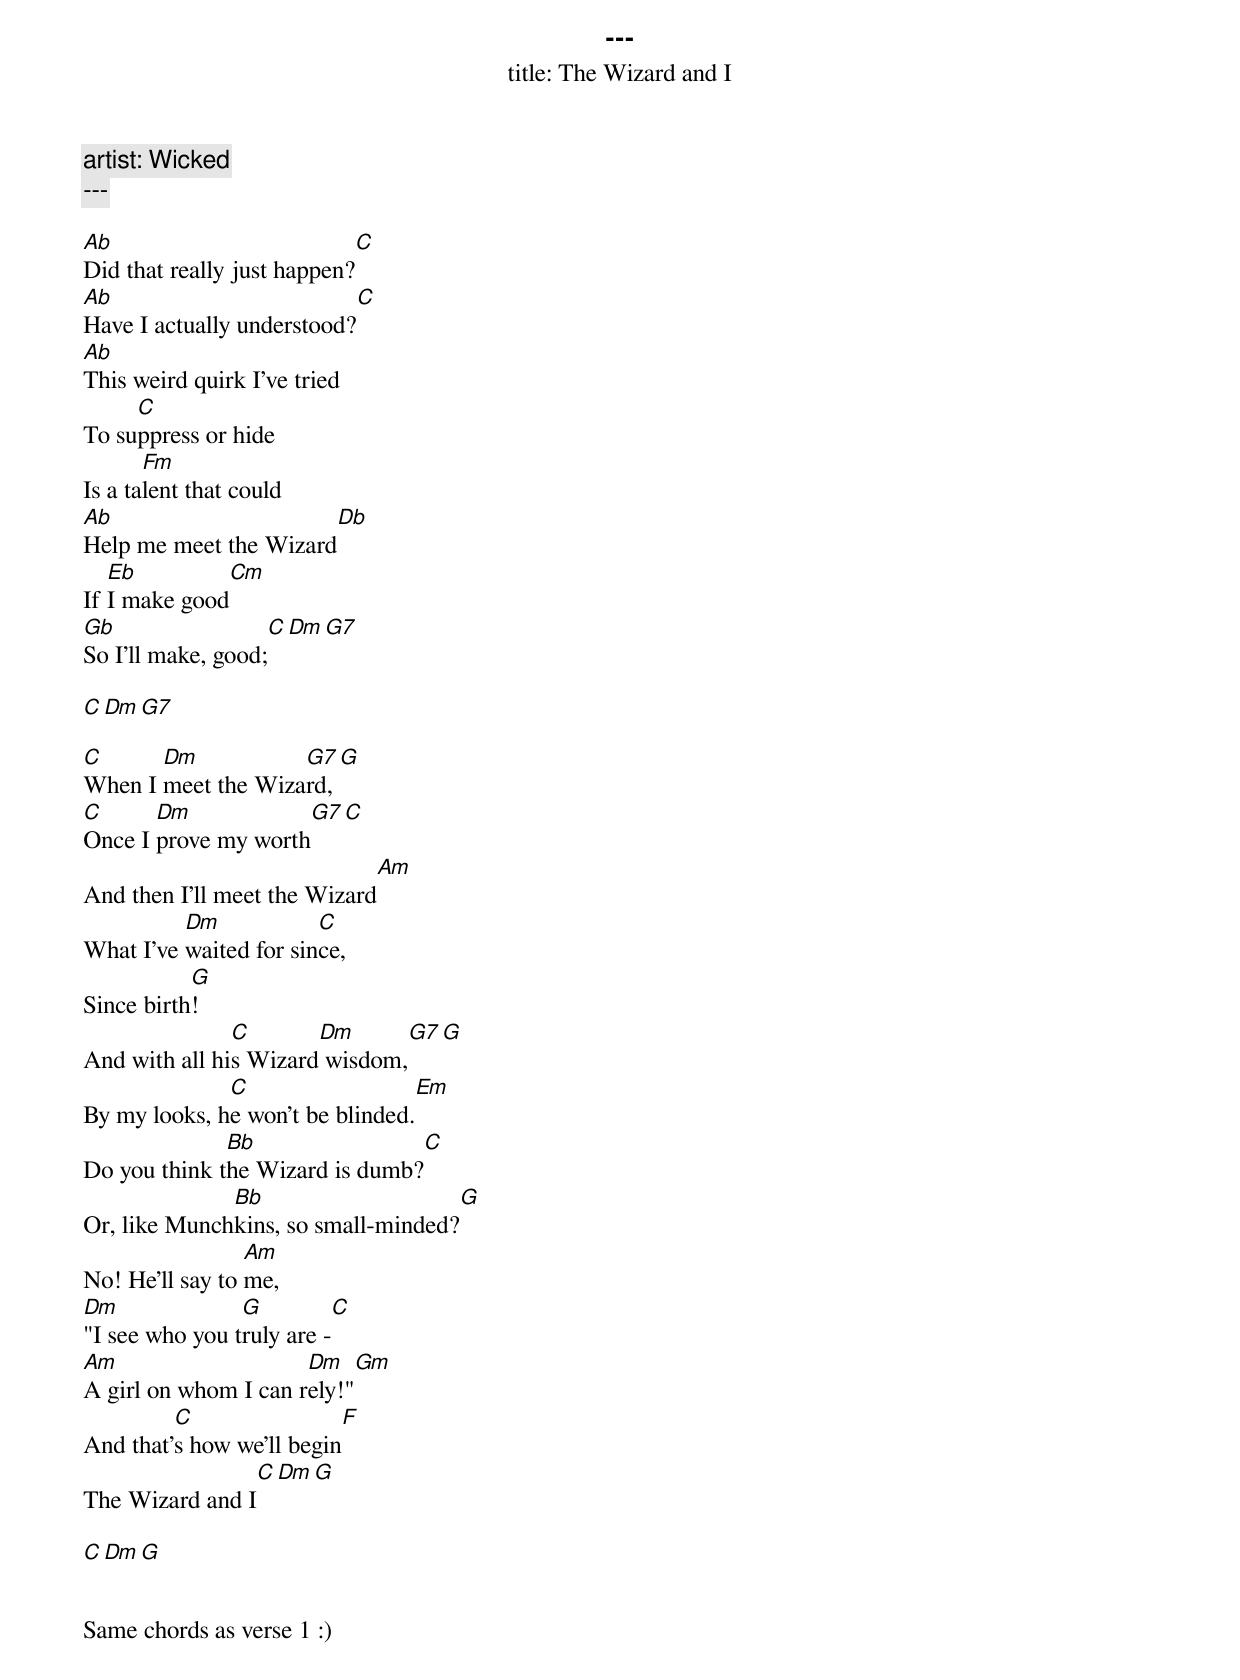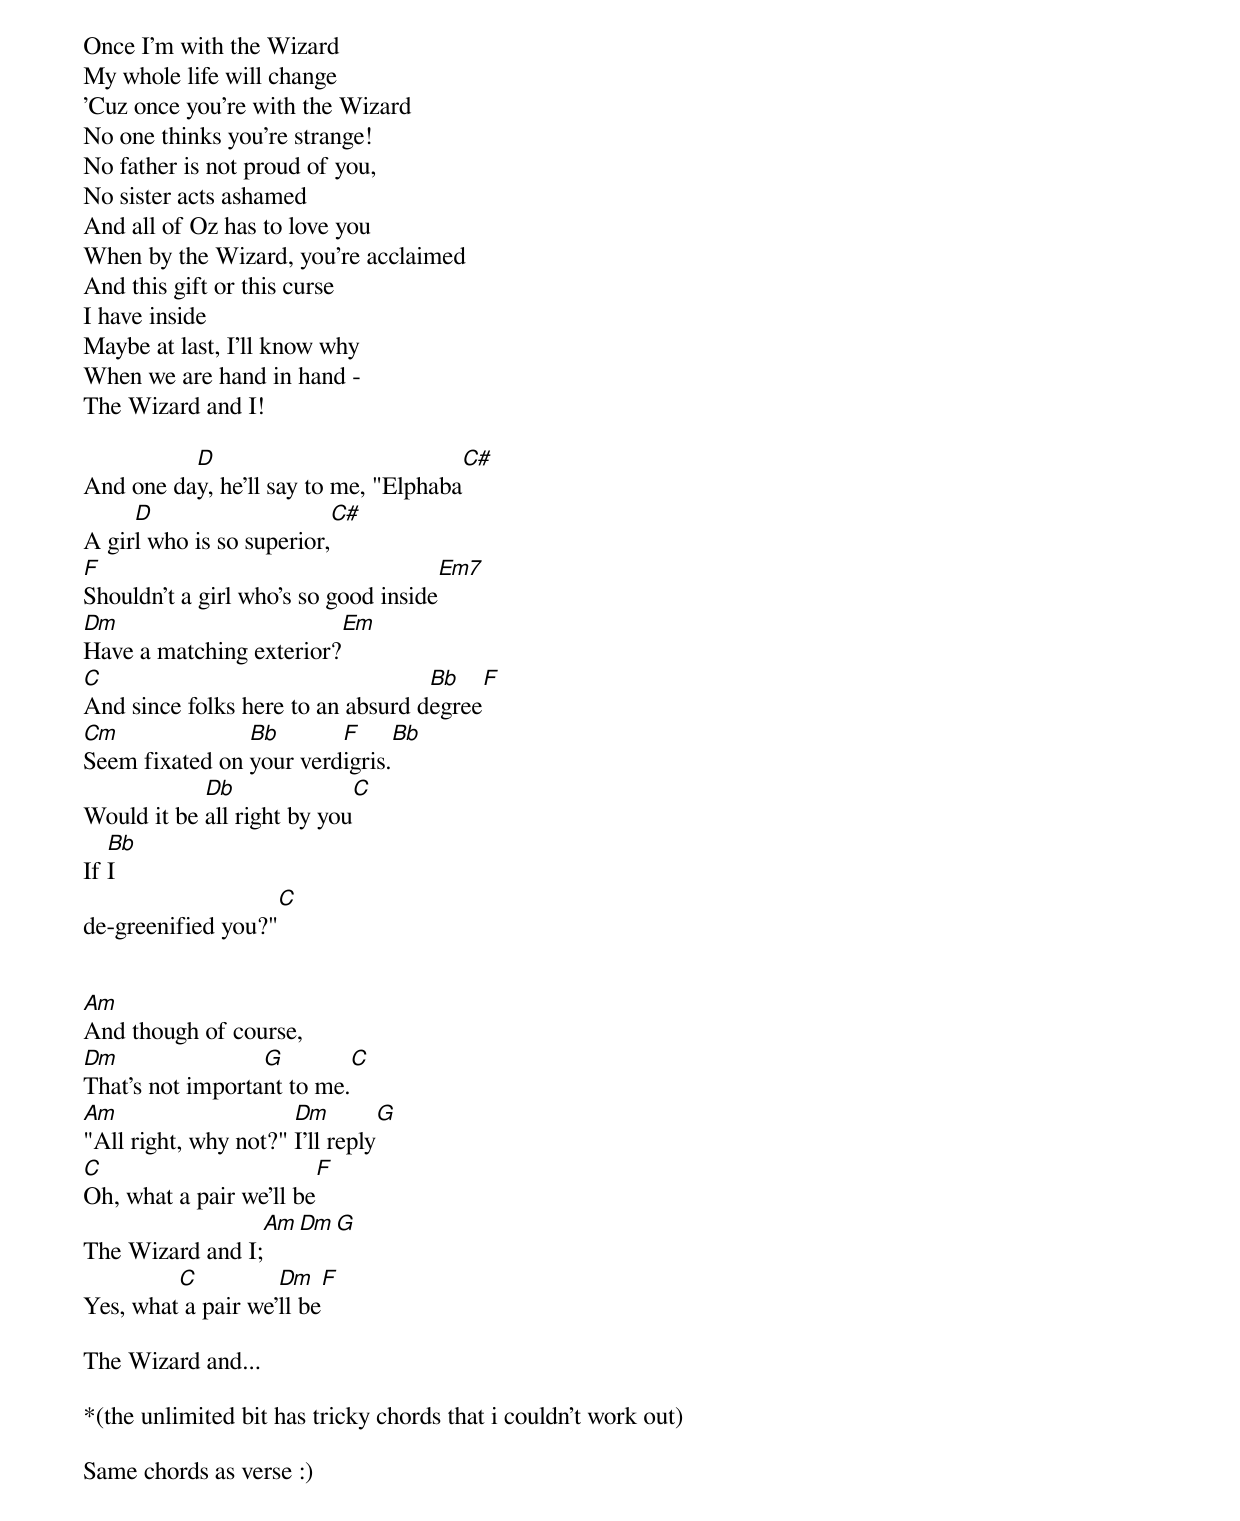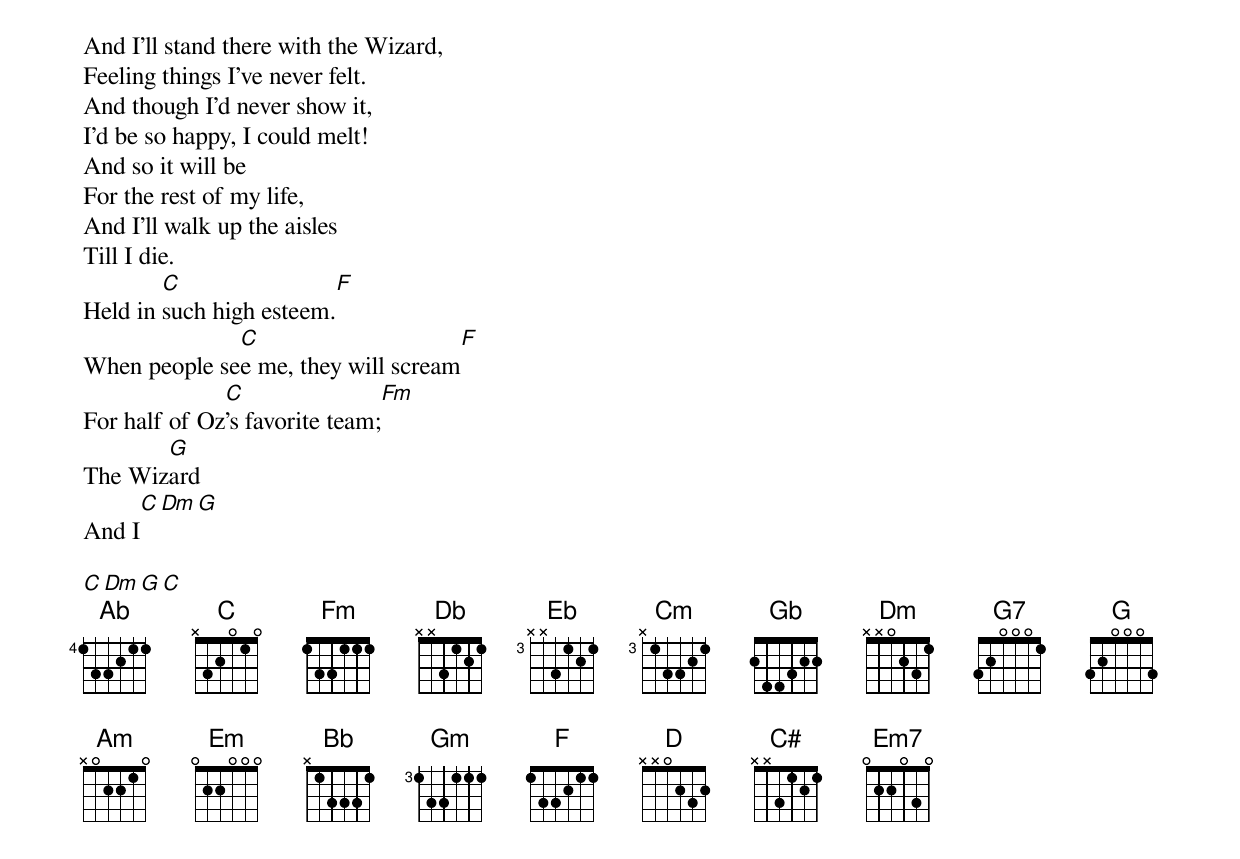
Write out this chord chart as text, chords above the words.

---
title: The Wizard and I
artist: Wicked
---

Ab                             C
Did that really just happen?
Ab                                C
Have I actually understood?
Ab
This weird quirk I've tried
     C
To suppress or hide
       Fm
Is a talent that could
Ab                            Db
Help me meet the Wizard
   Eb         Cm
If I make good
Gb                 C  Dm  G7
So I'll make, good;

C   Dm  G7

C      Dm           G7        G
When I meet the Wizard,
C      Dm            G7            C
Once I prove my worth
                                        Am
And then I'll meet the Wizard
          Dm            C
What I've waited for since,
           G
Since birth!
               C       Dm         G7           G
And with all his Wizard wisdom,
              C                              Em
By my looks, he won't be blinded.
              Bb                              C
Do you think the Wizard is dumb?
              Bb                                   G
Or, like Munchkins, so small-minded?
                 Am
No! He'll say to me,
Dm              G              C
"I see who you truly are -
Am                    Dm         Gm
A girl on whom I can rely!"
         C                         F
And that's how we'll begin
                            C   Dm   G
The Wizard and I

C  Dm  G


Same chords as verse 1 :)

Once I'm with the Wizard
My whole life will change
'Cuz once you're with the Wizard
No one thinks you're strange!
No father is not proud of you,
No sister acts ashamed
And all of Oz has to love you
When by the Wizard, you're acclaimed
And this gift or this curse
I have inside
Maybe at last, I'll know why
When we are hand in hand -
The Wizard and I!

          D                                        C#
And one day, he'll say to me, "Elphaba
     D                     C#
A girl who is so superior,
F                                          Em7
Shouldn't a girl who's so good inside
Dm                         Em
Have a matching exterior?
C                                  Bb            F
And since folks here to an absurd degree
Cm              Bb       F       Bb
Seem fixated on your verdigris.
            Db                        C
Would it be all right by you
   Bb
If I
                   C
de-greenified you?"


Am
And though of course,
Dm                G                 C
That's not important to me.
Am                    Dm          G
"All right, why not?" I'll reply
C                                 F
Oh, what a pair we'll be
                           Am  Dm  G
The Wizard and I;
         C          Dm           F
Yes, what a pair we'll be

The Wizard and...

*(the unlimited bit has tricky chords that i couldn't work out)

Same chords as verse :)

And I'll stand there with the Wizard,
Feeling things I've never felt.
And though I'd never show it,
I'd be so happy, I could melt!
And so it will be
For the rest of my life,
And I'll walk up the aisles
Till I die.
        C                          F
Held in such high esteem.
              C                            F
When people see me, they will scream
              C                   Fm
For half of Oz's favorite team;
       G
The Wizard
        C  Dm  G
And I

C Dm G     C
